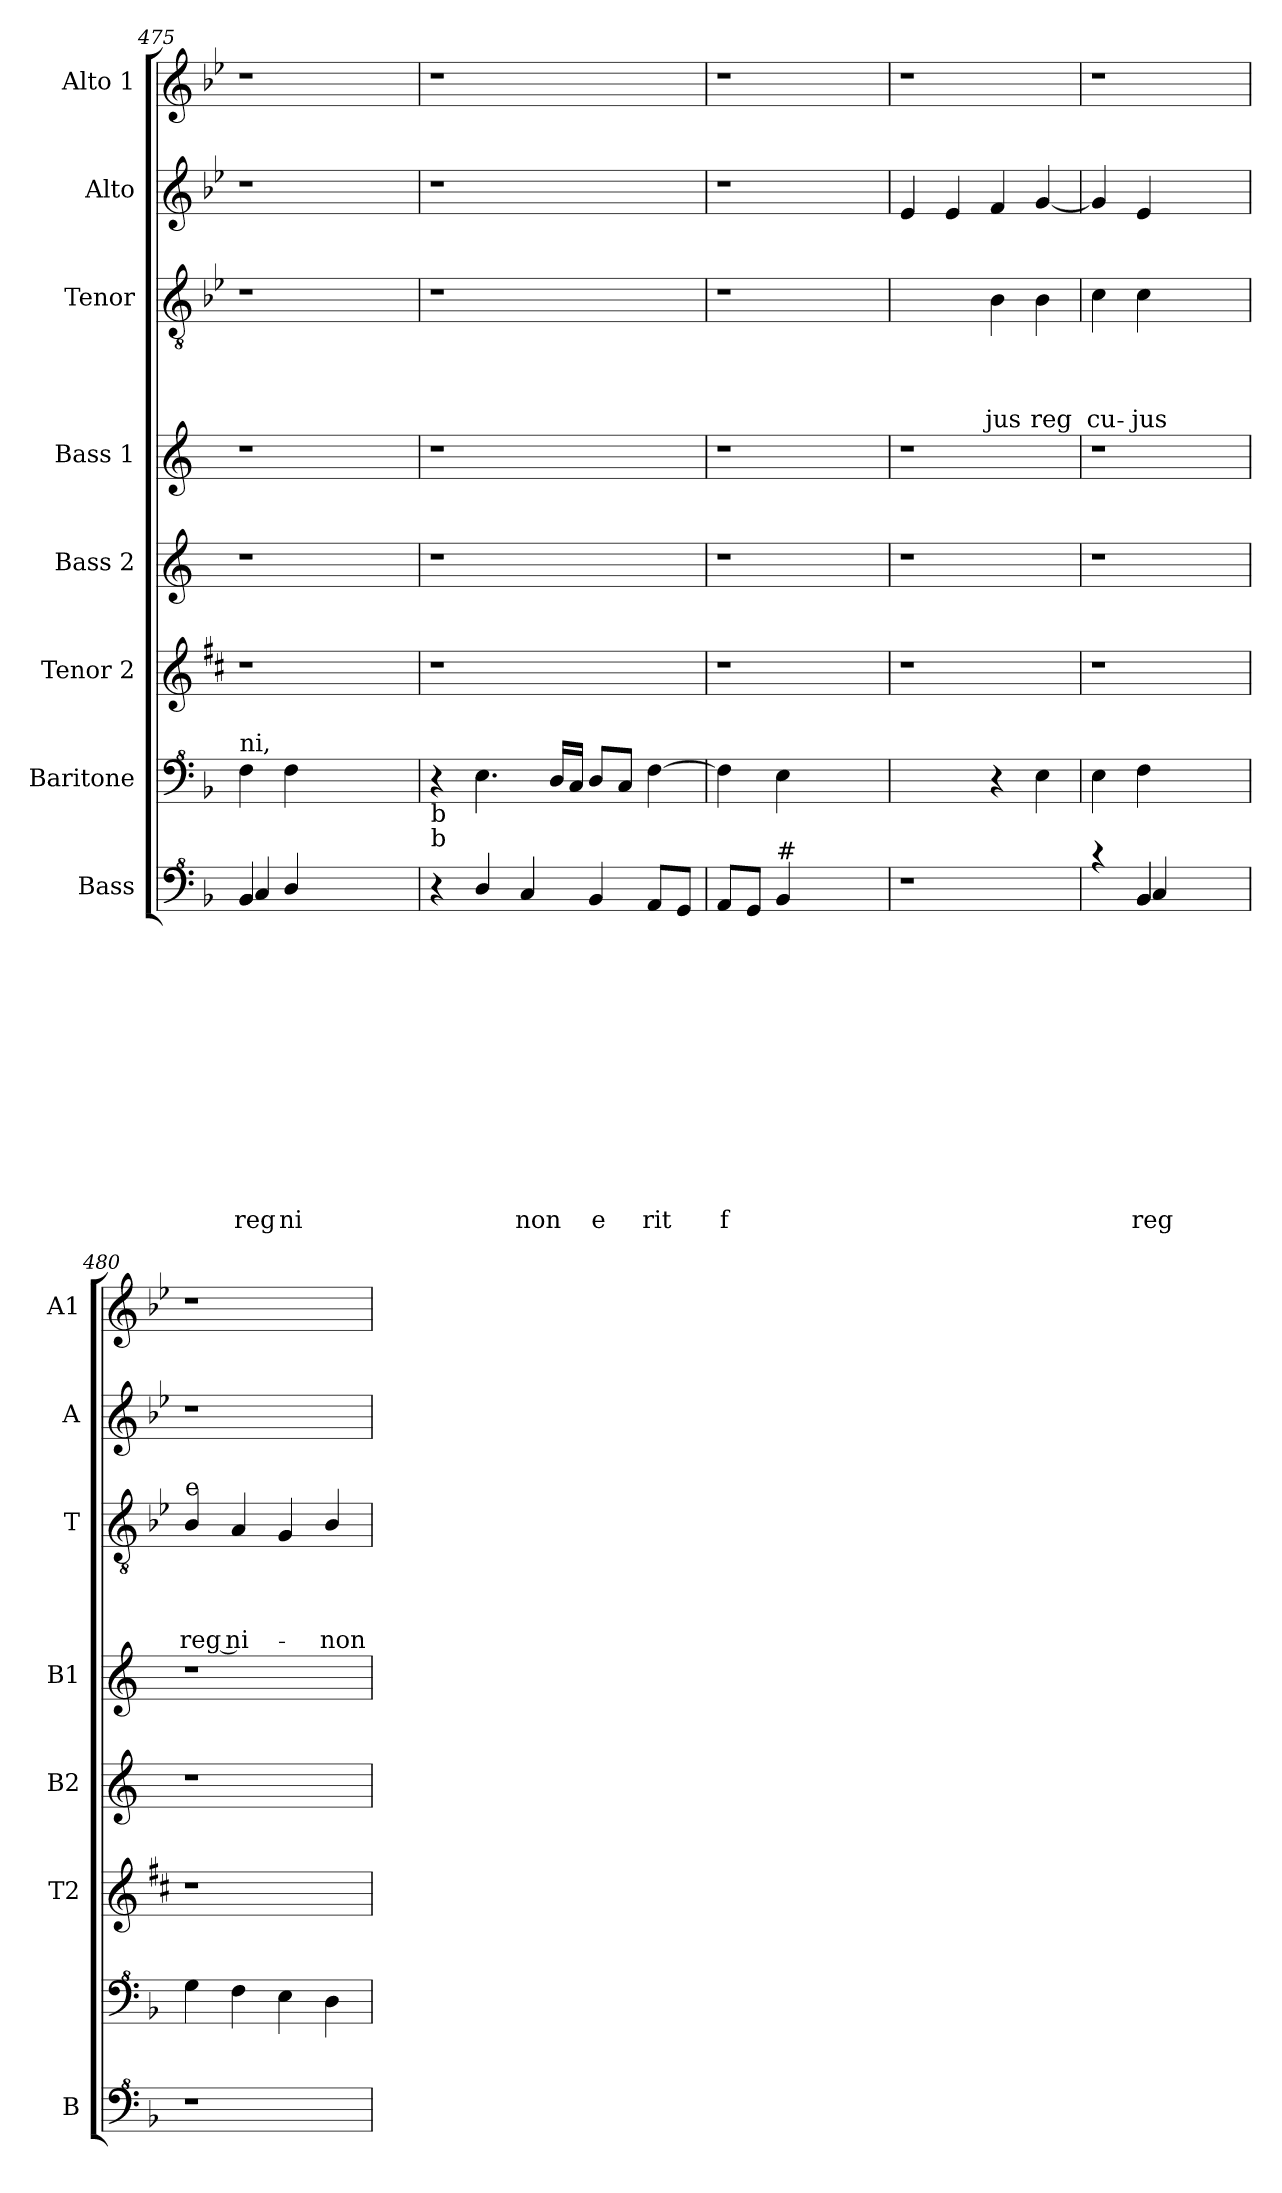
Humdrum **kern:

**kern	**text	**text	**text	**text	**text	**text	**text	**text	**text	**text	**text	**text	**text	**kern	**kern	**kern	**kern	**kern	**text	**text	**text	**text	**kern	**kern
*part8	*part8	*part8	*part8	*part8	*part8	*part8	*part8	*part8	*part8	*part8	*part8	*part8	*part8	*part7	*part6	*part5	*part4	*part3	*part3	*part3	*part3	*part3	*part2	*part1
*staff8	*staff8	*staff8	*staff8	*staff8	*staff8	*staff8	*staff8	*staff8	*staff8	*staff8	*staff8	*staff8	*staff8	*staff7	*staff6	*staff5	*staff4	*staff3	*staff3	*staff3	*staff3	*staff3	*staff2	*staff1
*I"Bass	*	*	*	*	*	*	*	*	*	*	*	*	*	*I"Baritone	*I"Tenor 2	*I"Bass 2	*I"Bass 1	*I"Tenor	*	*	*	*	*I"Alto	*I"Alto 1
*I'B	*	*	*	*	*	*	*	*	*	*	*	*	*	*	*I'T2	*I'B2	*I'B1	*I'T	*	*	*	*	*I'A	*I'A1
*clefF^4	*	*	*	*	*	*	*	*	*	*	*	*	*	*clefF^4	*clefG2	*clefG2	*clefG2	*clefGv2	*	*	*	*	*clefG2	*clefG2
*	*	*	*	*	*	*	*	*	*	*	*	*	*	*	*ITrd1c2	*	*	*ITrd1c2	*	*	*	*	*ITrd1c2	*ITrd1c2
*k[b-]	*	*	*	*	*	*	*	*	*	*	*	*	*	*k[b-]	*k[]	*k[]	*k[]	*k[b-e-a-d-]	*	*	*	*	*k[b-e-a-d-]	*k[b-e-a-d-]
*F:	*	*	*	*	*	*	*	*	*	*	*	*	*	*F:	*C:	*C:	*C:	*A-:	*	*	*	*	*A-:	*A-:
=475	=475	=475	=475	=475	=475	=475	=475	=475	=475	=475	=475	=475	=475	=475	=475	=475	=475	=475	=475	=475	=475	=475	=475	=475
!	!	!	!	!	!	!	!	!	!	!	!	!	!	!LO:TX:a:t=ni,	!	!	!	!	!	!	!	!	!	!
!	!	!	!	!	!	!	!	!	!	!	!	!	!LO:LY:b	!	!	!	!	!	!	!	!	!	!	!
*^	*	*	*	*	*	*	*	*	*	*	*	*	*	*	*	*	*	*	*	*	*	*	*	*
!	!	!	!	!	!	!	!	!	!	!	!	!	!	!LO:LY:b	!	!	!	!	!	!	!	!	!	!	!
*	*^	*	*	*	*	*	*	*	*	*	*	*	*	*	*	*	*	*	*	*	*	*	*	*	*
!	!	!	!	!	!	!	!	!	!	!	!	!	!	!	!LO:LY:b	!	!	!	!	!	!	!	!	!	!	!
4B-/	4B-/	4c/	.	.	.	.	.	.	.	.	.	.	.	.	reg	4f\	1r	1r	1r	1r	.	.	.	.	1r	1r
!	!	!	!	!	!	!	!	!	!	!	!	!	!	!	!LO:LY:b	!	!	!	!	!	!	!	!	!	!	!
2ryy	2ryy	4d/	.	.	.	.	.	.	.	.	.	.	.	.	ni	4f\	.	.	.	.	.	.	.	.	.	.
.	.	2ryy	.	.	.	.	.	.	.	.	.	.	.	.	.	2ryy	.	.	.	.	.	.	.	.	.	.
4ryy	4ryy	.	.	.	.	.	.	.	.	.	.	.	.	.	.	.	.	.	.	.	.	.	.	.	.	.
*	*v	*v	*	*	*	*	*	*	*	*	*	*	*	*	*	*	*	*	*	*	*	*	*	*	*	*
!!LO:LB:g=z
=476	=476	=476	=476	=476	=476	=476	=476	=476	=476	=476	=476	=476	=476	=476	=476	=476	=476	=476	=476	=476	=476	=476	=476	=476	=476
!	!	!	!	!	!	!	!	!	!	!	!	!	!	!	!LO:TX:b:t=b	!	!	!	!	!	!	!	!	!	!
!	!	!	!	!	!	!	!	!	!	!	!	!	!	!	!LO:TX:b:t=b	!	!	!	!	!	!	!	!	!	!
!LO:TX:b:t=b	!	!	!	!	!	!	!	!	!	!	!	!	!	!	!	!	!	!	!	!	!	!	!	!	!
!LO:TX:b:t=b	!	!	!	!	!	!	!	!	!	!	!	!	!	!	!	!	!	!	!	!	!	!	!	!	!
*v	*v	*	*	*	*	*	*	*	*	*	*	*	*	*	*	*	*	*	*	*	*	*	*	*	*
4r	.	.	.	.	.	.	.	.	.	.	.	.	.	4r	1r	1r	1r	1r	.	.	.	.	1r	1r
4d/	.	.	.	.	.	.	.	.	.	.	.	.	.	4.e\	.	.	.	.	.	.	.	.	.	.
!	!	!	!	!	!	!	!	!	!	!	!	!	!LO:LY:b	!	!	!	!	!	!	!	!	!	!	!
4c/	.	.	.	.	.	.	.	.	.	.	.	.	non	.	.	.	.	.	.	.	.	.	.	.
.	.	.	.	.	.	.	.	.	.	.	.	.	.	16d/LL	.	.	.	.	.	.	.	.	.	.
.	.	.	.	.	.	.	.	.	.	.	.	.	.	16c/JJ	.	.	.	.	.	.	.	.	.	.
!	!	!	!	!	!	!	!	!	!	!	!	!	!LO:LY:b	!	!	!	!	!	!	!	!	!	!	!
4B-/	.	.	.	.	.	.	.	.	.	.	.	.	e	8d/L	.	.	.	.	.	.	.	.	.	.
.	.	.	.	.	.	.	.	.	.	.	.	.	.	8c/J	.	.	.	.	.	.	.	.	.	.
!	!	!	!	!	!	!	!	!	!	!	!	!	!LO:LY:b	!	!	!	!	!	!	!	!	!	!	!
8A/L	.	.	.	.	.	.	.	.	.	.	.	.	rit	[>4f\	4ryy	4ryy	4ryy	4ryy	.	.	.	.	4ryy	4ryy
8G/J	.	.	.	.	.	.	.	.	.	.	.	.	.	.	.	.	.	.	.	.	.	.	.	.
=477	=477	=477	=477	=477	=477	=477	=477	=477	=477	=477	=477	=477	=477	=477	=477	=477	=477	=477	=477	=477	=477	=477	=477	=477
!	!	!	!	!	!	!	!	!	!	!	!	!	!LO:LY:b	!	!	!	!	!	!	!	!	!	!	!
8A/L	.	.	.	.	.	.	.	.	.	.	.	.	f	4f\]	1r	1r	1r	1r	.	.	.	.	1r	1r
8G/J	.	.	.	.	.	.	.	.	.	.	.	.	.	.	.	.	.	.	.	.	.	.	.	.
!LO:TX:a:t=#	!	!	!	!	!	!	!	!	!	!	!	!	!	!	!	!	!	!	!	!	!	!	!	!
4B-/	.	.	.	.	.	.	.	.	.	.	.	.	.	4e\	.	.	.	.	.	.	.	.	.	.
2ryy	.	.	.	.	.	.	.	.	.	.	.	.	.	2ryy	.	.	.	.	.	.	.	.	.	.
=478	=478	=478	=478	=478	=478	=478	=478	=478	=478	=478	=478	=478	=478	=478	=478	=478	=478	=478	=478	=478	=478	=478	=478	=478
1r	.	.	.	.	.	.	.	.	.	.	.	.	.	2ryy	1r	1r	1r	2ryy	.	.	.	.	4d-/	1r
.	.	.	.	.	.	.	.	.	.	.	.	.	.	.	.	.	.	.	.	.	.	.	4d-/	.
!	!	!	!	!	!	!	!	!	!	!	!	!	!	!	!	!	!	!	!	!	!	!LO:LY:b	!	!
.	.	.	.	.	.	.	.	.	.	.	.	.	.	4r	.	.	.	4A-\	.	.	.	jus	4e-/	.
!	!	!	!	!	!	!	!	!	!	!	!	!	!	!	!	!	!	!	!	!	!	!LO:LY:b	!	!
.	.	.	.	.	.	.	.	.	.	.	.	.	.	4e\	.	.	.	4A-\	.	.	.	reg	[<4f/	.
=479	=479	=479	=479	=479	=479	=479	=479	=479	=479	=479	=479	=479	=479	=479	=479	=479	=479	=479	=479	=479	=479	=479	=479	=479
*^	*	*	*	*	*	*	*	*	*	*	*	*	*	*	*	*	*	*	*	*	*	*	*	*
*	*^	*	*	*	*	*	*	*	*	*	*	*	*	*	*	*	*	*	*	*	*	*	*	*	*
!	!	!	!	!	!	!	!	!	!	!	!	!	!	!	!	!	!	!	!	!	!	!	!	!LO:LY:b	!	!
4rcc	4ryy	4ryy	.	.	.	.	.	.	.	.	.	.	.	.	.	4e\	1r	1r	1r	4B-\	.	.	.	cu-	4f/]	1r
!	!	!	!	!	!	!	!	!	!	!	!	!	!	!	!LO:LY:b:rj	!	!	!	!	!	!	!	!	!	!	!
!	!	!	!	!	!	!	!	!	!	!	!	!	!	!	!LO:LY:b	!	!	!	!	!	!	!	!	!	!	!
!	!	!	!	!	!	!	!	!	!	!	!	!	!	!	!LO:LY:b	!	!	!	!	!	!	!	!	!LO:LY:b	!	!
4B-/	4B-/	4c/	.	.	.	.	.	.	.	.	.	.	.	.	reg	4f\	.	.	.	4B-\	.	.	.	-jus	4d-/	.
2ryy	2ryy	2ryy	.	.	.	.	.	.	.	.	.	.	.	.	.	2ryy	.	.	.	2ryy	.	.	.	.	2ryy	.
=480	=480	=480	=480	=480	=480	=480	=480	=480	=480	=480	=480	=480	=480	=480	=480	=480	=480	=480	=480	=480	=480	=480	=480	=480	=480	=480
!	!	!	!	!	!	!	!	!	!	!	!	!	!	!	!	!	!	!	!	!LO:TX:a:t=e	!	!	!	!	!	!
!	!	!	!	!	!	!	!	!	!	!	!	!	!	!	!	!	!	!	!	!	!	!	!	!LO:LY:b	!	!
*v	*v	*v	*	*	*	*	*	*	*	*	*	*	*	*	*	*	*	*	*	*	*	*	*	*	*	*
1r	.	.	.	.	.	.	.	.	.	.	.	.	.	4g\	1r	1r	1r	4A-/	.	.	.	reg ni-	1r	1r
.	.	.	.	.	.	.	.	.	.	.	.	.	.	4f\	.	.	.	4G/	.	.	.	.	.	.
.	.	.	.	.	.	.	.	.	.	.	.	.	.	4e\	.	.	.	4F/	.	.	.	.	.	.
!	!	!	!	!	!	!	!	!	!	!	!	!	!	!	!	!	!	!	!	!	!	!LO:LY:b	!	!
.	.	.	.	.	.	.	.	.	.	.	.	.	.	4d\	.	.	.	4A-/	.	.	.	-non	.	.
=	=	=	=	=	=	=	=	=	=	=	=	=	=	=	=	=	=	=	=	=	=	=	=	=
*-	*-	*-	*-	*-	*-	*-	*-	*-	*-	*-	*-	*-	*-	*-	*-	*-	*-	*-	*-	*-	*-	*-	*-	*-
